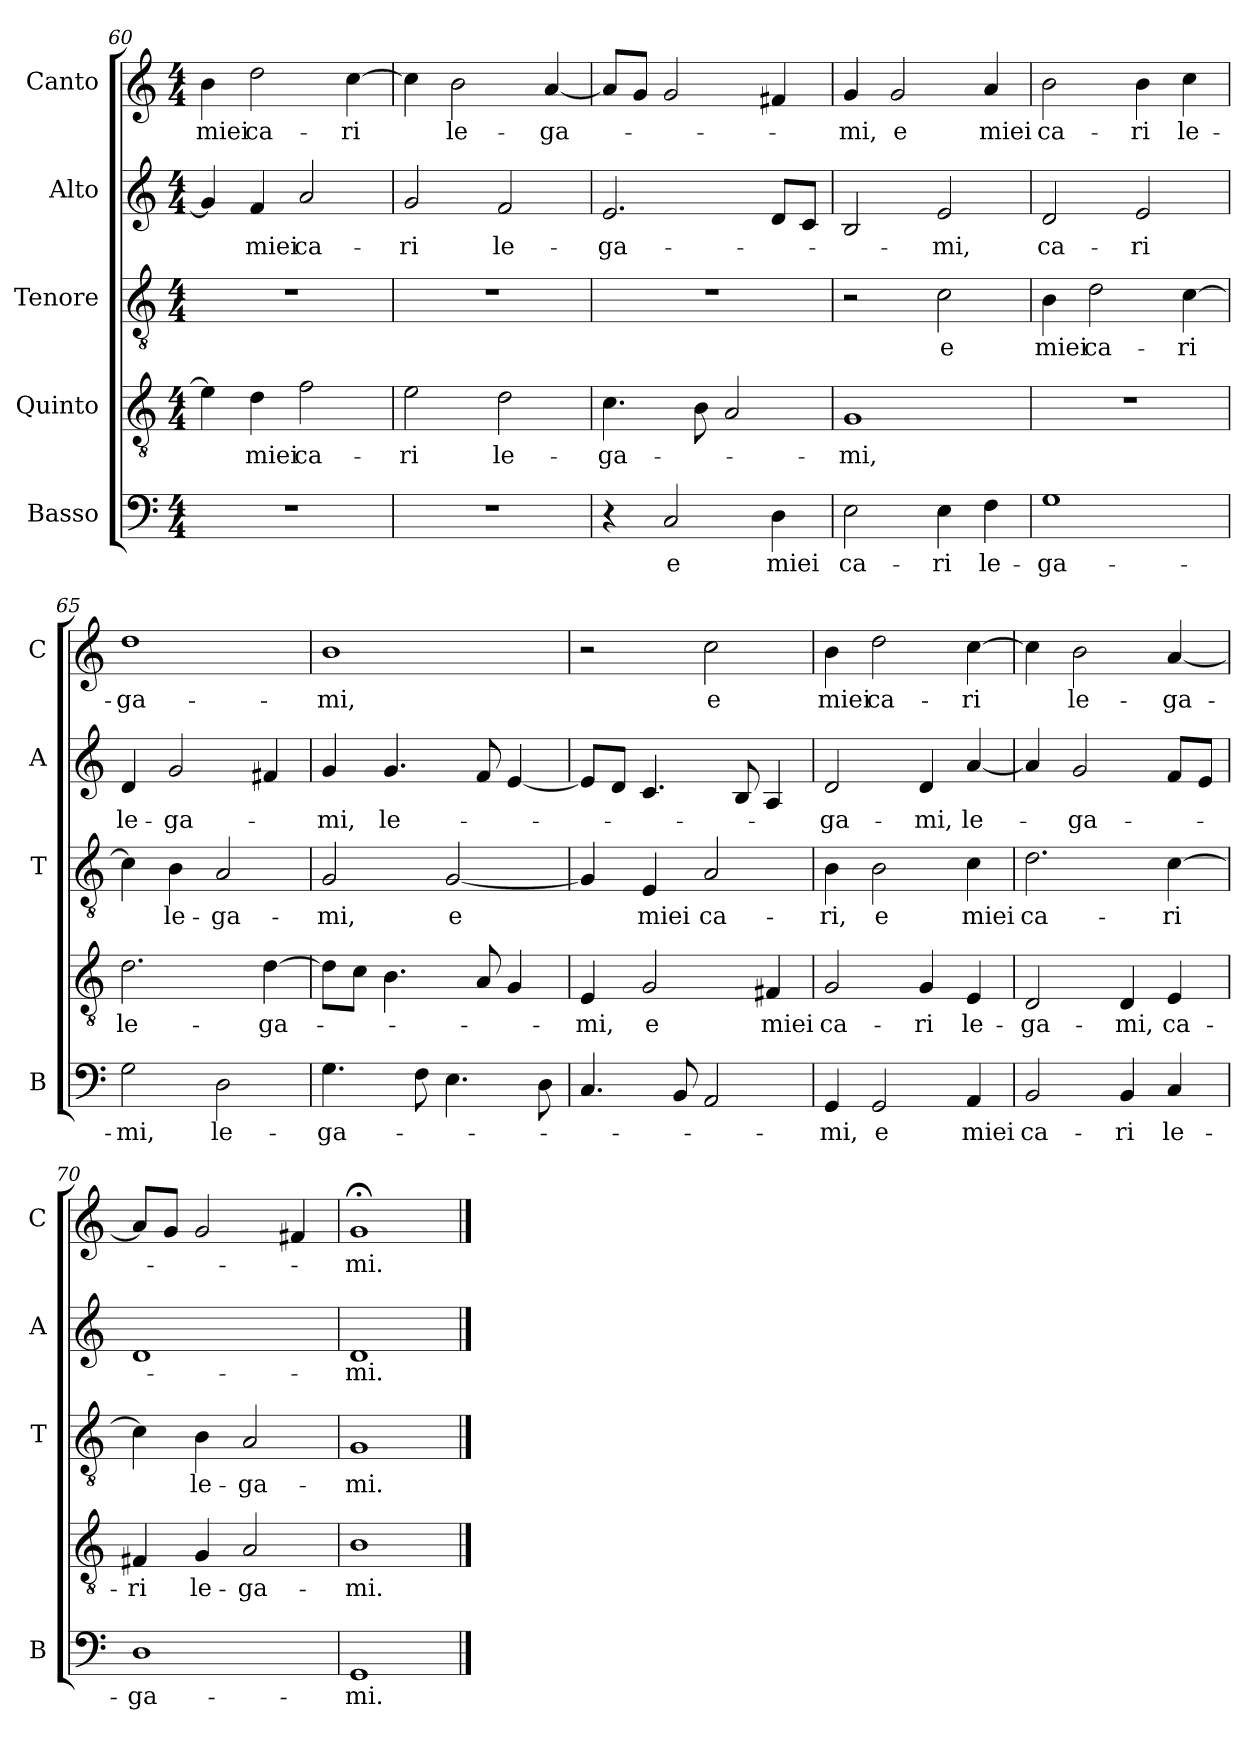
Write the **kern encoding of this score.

**kern	**text	**kern	**text	**kern	**text	**kern	**text	**kern	**text
*part5	*part5	*part4	*part4	*part3	*part3	*part2	*part2	*part1	*part1
*staff5	*staff5	*staff4	*staff4	*staff3	*staff3	*staff2	*staff2	*staff1	*staff1
*I"Basso	*	*I"Quinto	*	*I"Tenore	*	*I"Alto	*	*I"Canto	*
*I'B	*	*	*	*I'T	*	*I'A	*	*I'C	*
*clefF4	*	*clefGv2	*	*clefGv2	*	*clefG2	*	*clefG2	*
*k[]	*	*k[]	*	*k[]	*	*k[]	*	*k[]	*
*C:	*	*C:	*	*C:	*	*C:	*	*C:	*
*M4/4	*	*M4/4	*	*M4/4	*	*M4/4	*	*M4/4	*
=60	=60	=60	=60	=60	=60	=60	=60	=60	=60
!	!	!	!	!	!	!	!	!	!LO:LY:b
1r	.	4e\]	.	1r	.	4g/]	.	4b\	miei
!	!	!	!LO:LY:b	!	!	!	!LO:LY:b	!	!LO:LY:b
.	.	4d\	miei	.	.	4f/	miei	2dd\	ca-
!	!	!	!LO:LY:b	!	!	!	!LO:LY:b	!	!
.	.	2f\	ca-	.	.	2a/	ca-	.	.
!	!	!	!	!	!	!	!	!	!LO:LY:b
.	.	.	.	.	.	.	.	[4cc\	-ri
=61	=61	=61	=61	=61	=61	=61	=61	=61	=61
!	!	!	!LO:LY:b	!	!	!	!LO:LY:b	!	!
1r	.	2e\	-ri	1r	.	2g/	-ri	4cc\]	.
!	!	!	!	!	!	!	!	!	!LO:LY:b
.	.	.	.	.	.	.	.	2b\	le-
!	!	!	!LO:LY:b	!	!	!	!LO:LY:b	!	!
.	.	2d\	le-	.	.	2f/	le-	.	.
!	!	!	!	!	!	!	!	!	!LO:LY:b
.	.	.	.	.	.	.	.	[4a/	-ga-
=62	=62	=62	=62	=62	=62	=62	=62	=62	=62
!	!	!	!LO:LY:b	!	!	!	!LO:LY:b	!	!
4r	.	4.c\	-ga-	1r	.	2.e/	-ga-	8a/L]	.
.	.	.	.	.	.	.	.	8g/J	.
!	!LO:LY:b	!	!	!	!	!	!	!	!
2C/	e	.	.	.	.	.	.	2g/	.
.	.	8B\	.	.	.	.	.	.	.
.	.	2A/	.	.	.	.	.	.	.
!	!LO:LY:b	!	!	!	!	!	!	!	!
4D\	miei	.	.	.	.	8d/L	.	4f#X/	.
.	.	.	.	.	.	8c/J	.	.	.
=63	=63	=63	=63	=63	=63	=63	=63	=63	=63
!	!LO:LY:b	!	!LO:LY:b	!	!	!	!	!	!LO:LY:b
2E\	ca-	1G	-mi,	2r	.	2B/	.	4g/	-mi,
!	!	!	!	!	!	!	!	!	!LO:LY:b
.	.	.	.	.	.	.	.	2g/	e
!	!LO:LY:b	!	!	!	!LO:LY:b	!	!LO:LY:b	!	!
4E\	-ri	.	.	2c\	e	2e/	-mi,	.	.
!	!LO:LY:b	!	!	!	!	!	!	!	!LO:LY:b
4F\	le-	.	.	.	.	.	.	4a/	miei
=64	=64	=64	=64	=64	=64	=64	=64	=64	=64
!	!LO:LY:b	!	!	!	!LO:LY:b	!	!LO:LY:b	!	!LO:LY:b
1G	-ga-	1r	.	4B\	miei	2d/	ca-	2b\	ca-
!	!	!	!	!	!LO:LY:b	!	!	!	!
.	.	.	.	2d\	ca-	.	.	.	.
!	!	!	!	!	!	!	!LO:LY:b	!	!LO:LY:b
.	.	.	.	.	.	2e/	-ri	4b\	-ri
!	!	!	!	!	!LO:LY:b	!	!	!	!LO:LY:b
.	.	.	.	[4c\	-ri	.	.	4cc\	le-
!!LO:LB:g=z
=65	=65	=65	=65	=65	=65	=65	=65	=65	=65
!	!LO:LY:b	!	!LO:LY:b	!	!	!	!LO:LY:b	!	!LO:LY:b
2G\	-mi,	2.d\	le-	4c\]	.	4d/	le-	1dd	-ga-
!	!	!	!	!	!LO:LY:b	!	!LO:LY:b	!	!
.	.	.	.	4B\	le-	2g/	-ga-	.	.
!	!LO:LY:b	!	!	!	!LO:LY:b	!	!	!	!
2D\	le-	.	.	2A/	-ga-	.	.	.	.
!	!	!	!LO:LY:b	!	!	!	!	!	!
.	.	[4d\	-ga-	.	.	4f#X/	.	.	.
=66	=66	=66	=66	=66	=66	=66	=66	=66	=66
!	!LO:LY:b	!	!	!	!LO:LY:b	!	!LO:LY:b	!	!LO:LY:b
4.G\	-ga-	8d\L]	.	2G/	-mi,	4g/	-mi,	1b	-mi,
.	.	8c\J	.	.	.	.	.	.	.
!	!	!	!	!	!	!	!LO:LY:b	!	!
.	.	4.B\	.	.	.	4.g/	le-	.	.
8F\	.	.	.	.	.	.	.	.	.
!	!	!	!	!	!LO:LY:b	!	!	!	!
4.E\	.	.	.	[2G/	e	.	.	.	.
.	.	8A/	.	.	.	8f/	.	.	.
.	.	4G/	.	.	.	[4e/	.	.	.
8D\	.	.	.	.	.	.	.	.	.
=67	=67	=67	=67	=67	=67	=67	=67	=67	=67
!	!	!	!LO:LY:b	!	!	!	!	!	!
4.C/	.	4E/	-mi,	4G/]	.	8e/L]	.	2r	.
.	.	.	.	.	.	8d/J	.	.	.
!	!	!	!LO:LY:b	!	!LO:LY:b	!	!	!	!
.	.	2G/	e	4E/	miei	4.c/	.	.	.
8BB/	.	.	.	.	.	.	.	.	.
!	!	!	!	!	!LO:LY:b	!	!	!	!LO:LY:b
2AA/	.	.	.	2A/	ca-	.	.	2cc\	e
.	.	.	.	.	.	8B/	.	.	.
!	!	!	!LO:LY:b	!	!	!	!	!	!
.	.	4F#X/	miei	.	.	4A/	.	.	.
=68	=68	=68	=68	=68	=68	=68	=68	=68	=68
!	!LO:LY:b	!	!LO:LY:b	!	!LO:LY:b	!	!LO:LY:b	!	!LO:LY:b
4GG/	-mi,	2G/	ca-	4B\	-ri,	2d/	-ga-	4b\	miei
!	!LO:LY:b	!	!	!	!LO:LY:b	!	!	!	!LO:LY:b
2GG/	e	.	.	2B\	e	.	.	2dd\	ca-
!	!	!	!LO:LY:b	!	!	!	!LO:LY:b	!	!
.	.	4G/	-ri	.	.	4d/	-mi,	.	.
!	!LO:LY:b	!	!LO:LY:b	!	!LO:LY:b	!	!LO:LY:b	!	!LO:LY:b
4AA/	miei	4E/	le-	4c\	miei	[4a/	le-	[4cc\	-ri
=69	=69	=69	=69	=69	=69	=69	=69	=69	=69
!	!LO:LY:b	!	!LO:LY:b	!	!LO:LY:b	!	!	!	!
2BB/	ca-	2D/	-ga-	2.d\	ca-	4a/]	.	4cc\]	.
!	!	!	!	!	!	!	!LO:LY:b	!	!LO:LY:b
.	.	.	.	.	.	2g/	-ga-	2b\	le-
!	!LO:LY:b	!	!LO:LY:b	!	!	!	!	!	!
4BB/	-ri	4D/	-mi,	.	.	.	.	.	.
!	!LO:LY:b	!	!LO:LY:b	!	!LO:LY:b	!	!	!	!LO:LY:b
4C/	le-	4E/	ca-	[4c\	-ri	8f/L	.	[4a/	-ga-
.	.	.	.	.	.	8e/J	.	.	.
=70	=70	=70	=70	=70	=70	=70	=70	=70	=70
!	!LO:LY:b	!	!LO:LY:b	!	!	!	!	!	!
1D	-ga-	4F#X/	-ri	4c\]	.	1d	.	8a/L]	.
.	.	.	.	.	.	.	.	8g/J	.
!	!	!	!LO:LY:b	!	!LO:LY:b	!	!	!	!
.	.	4G/	le-	4B\	le-	.	.	2g/	.
!	!	!	!LO:LY:b	!	!LO:LY:b	!	!	!	!
.	.	2A/	-ga-	2A/	-ga-	.	.	.	.
.	.	.	.	.	.	.	.	4f#X/	.
=71	=71	=71	=71	=71	=71	=71	=71	=71	=71
!	!LO:LY:b	!	!LO:LY:b	!	!LO:LY:b	!	!LO:LY:b	!	!LO:LY:b
1GG	-mi.	1B	-mi.	1G	-mi.	1d	-mi.	1g;<	-mi.
==	==	==	==	==	==	==	==	==	==
*-	*-	*-	*-	*-	*-	*-	*-	*-	*-
